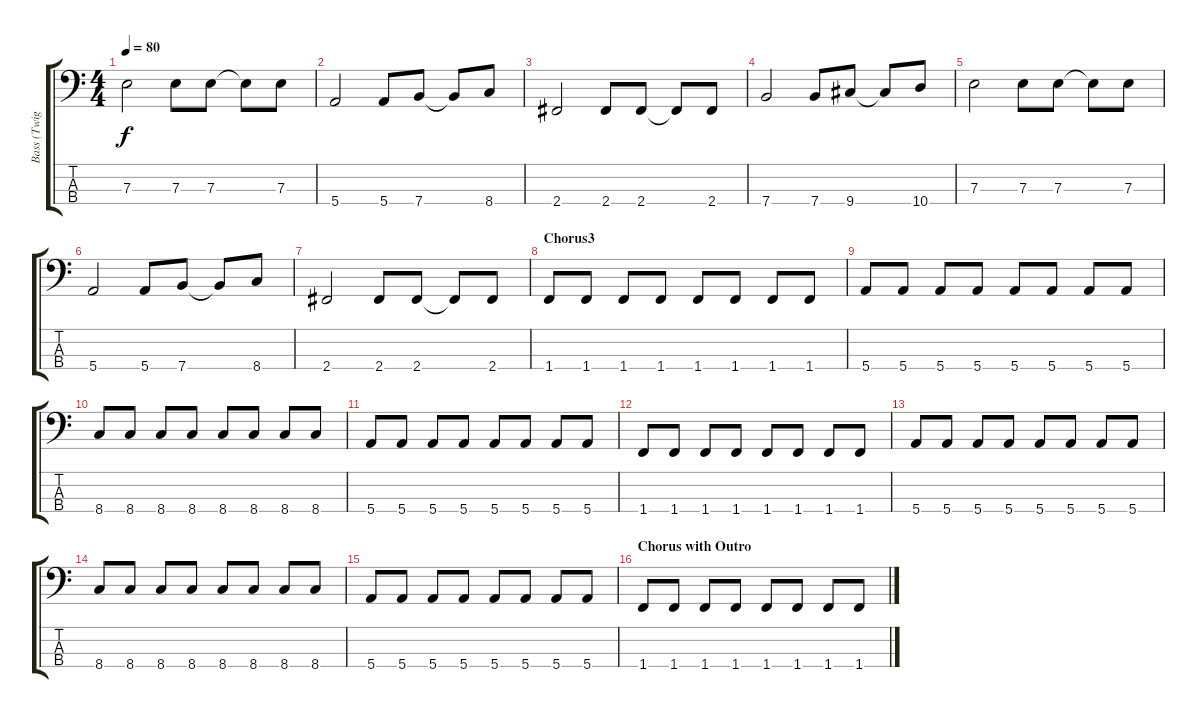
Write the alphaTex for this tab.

\track ("Bass (Twiggy Ramirez)" "Bass (Twig") {instrument electricbassfinger}
\staff {score tabs}
\tuning (G2 D2 A1 E1) {hide}
\ts (4 4)
\tempo 80
\clef f4
\ks c
7.3.2{dy f} 7.3.8 7.3.8 7.3{t}.8 7.3.8 |
5.4.2 5.4.8 7.4.8 7.4{t}.8 8.4.8 |
2.4.2 2.4.8 2.4.8 2.4{t}.8 2.4.8 |
7.4.2 7.4.8 9.4.8 9.4{t}.8 10.4.8 |
7.3.2 7.3.8 7.3.8 7.3{t}.8 7.3.8 |
5.4.2 5.4.8 7.4.8 7.4{t}.8 8.4.8 |
2.4.2 2.4.8 2.4.8 2.4{t}.8 2.4.8 |
\section ("" "Chorus3")
1.4.8 1.4.8 1.4.8 1.4.8 1.4.8 1.4.8 1.4.8 1.4.8 |
5.4.8 5.4.8 5.4.8 5.4.8 5.4.8 5.4.8 5.4.8 5.4.8 |
8.4.8 8.4.8 8.4.8 8.4.8 8.4.8 8.4.8 8.4.8 8.4.8 |
5.4.8 5.4.8 5.4.8 5.4.8 5.4.8 5.4.8 5.4.8 5.4.8 |
1.4.8 1.4.8 1.4.8 1.4.8 1.4.8 1.4.8 1.4.8 1.4.8 |
5.4.8 5.4.8 5.4.8 5.4.8 5.4.8 5.4.8 5.4.8 5.4.8 |
8.4.8 8.4.8 8.4.8 8.4.8 8.4.8 8.4.8 8.4.8 8.4.8 |
5.4.8 5.4.8 5.4.8 5.4.8 5.4.8 5.4.8 5.4.8 5.4.8 |
\section ("" "Chorus with Outro")
1.4.8 1.4.8 1.4.8 1.4.8 1.4.8 1.4.8 1.4.8 1.4.8
